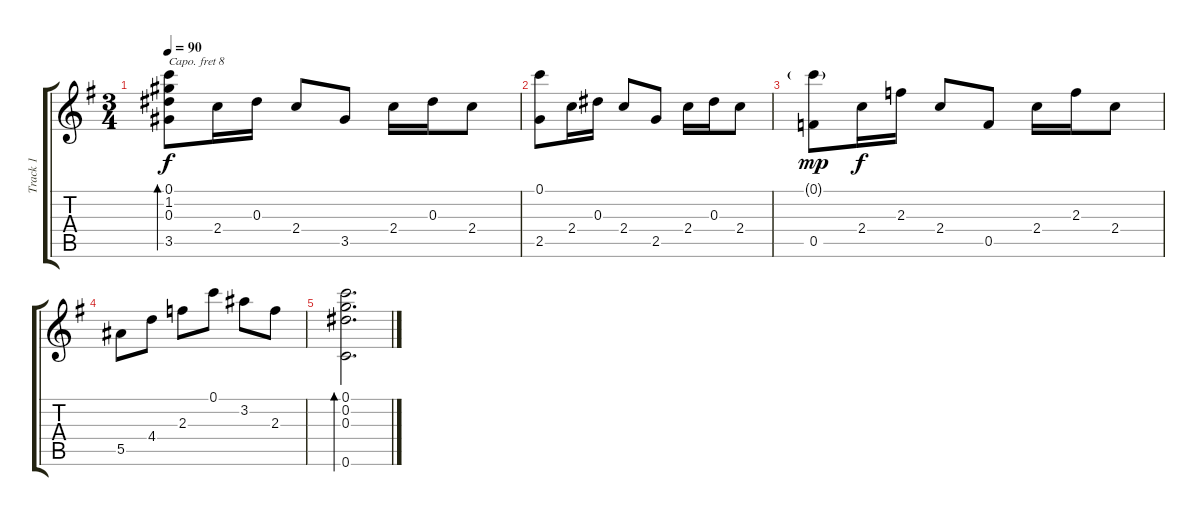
\track ("Track 1" "Track 1") {instrument acousticguitarnylon}
\staff {score tabs}
\capo 8
\tuning (E4 B3 G3 D3 A2 E2) {hide}
\ts (3 4)
\tempo 90
\clef g2
\ks g
(0.1 1.2 0.3 3.5).8{bd 60 dy f} 2.4.16 0.3.16 2.4.8 3.5.8 2.4.16 0.3.16 2.4.8 |
(0.1 2.5).8 2.4.16 0.3.16 2.4.8 2.5.8 2.4.16 0.3.16 2.4.8 |
(0.1{g} 0.5).8{dy mp} 2.4.16{dy f} 2.3.16 2.4.8 0.5.8 2.4.16 2.3.16 2.4.8 |
5.5.8 4.4.8 2.3.8 0.1.8 3.2.8 2.3.8 |
(0.1 0.2 0.3 0.6).2{d bd 60}
